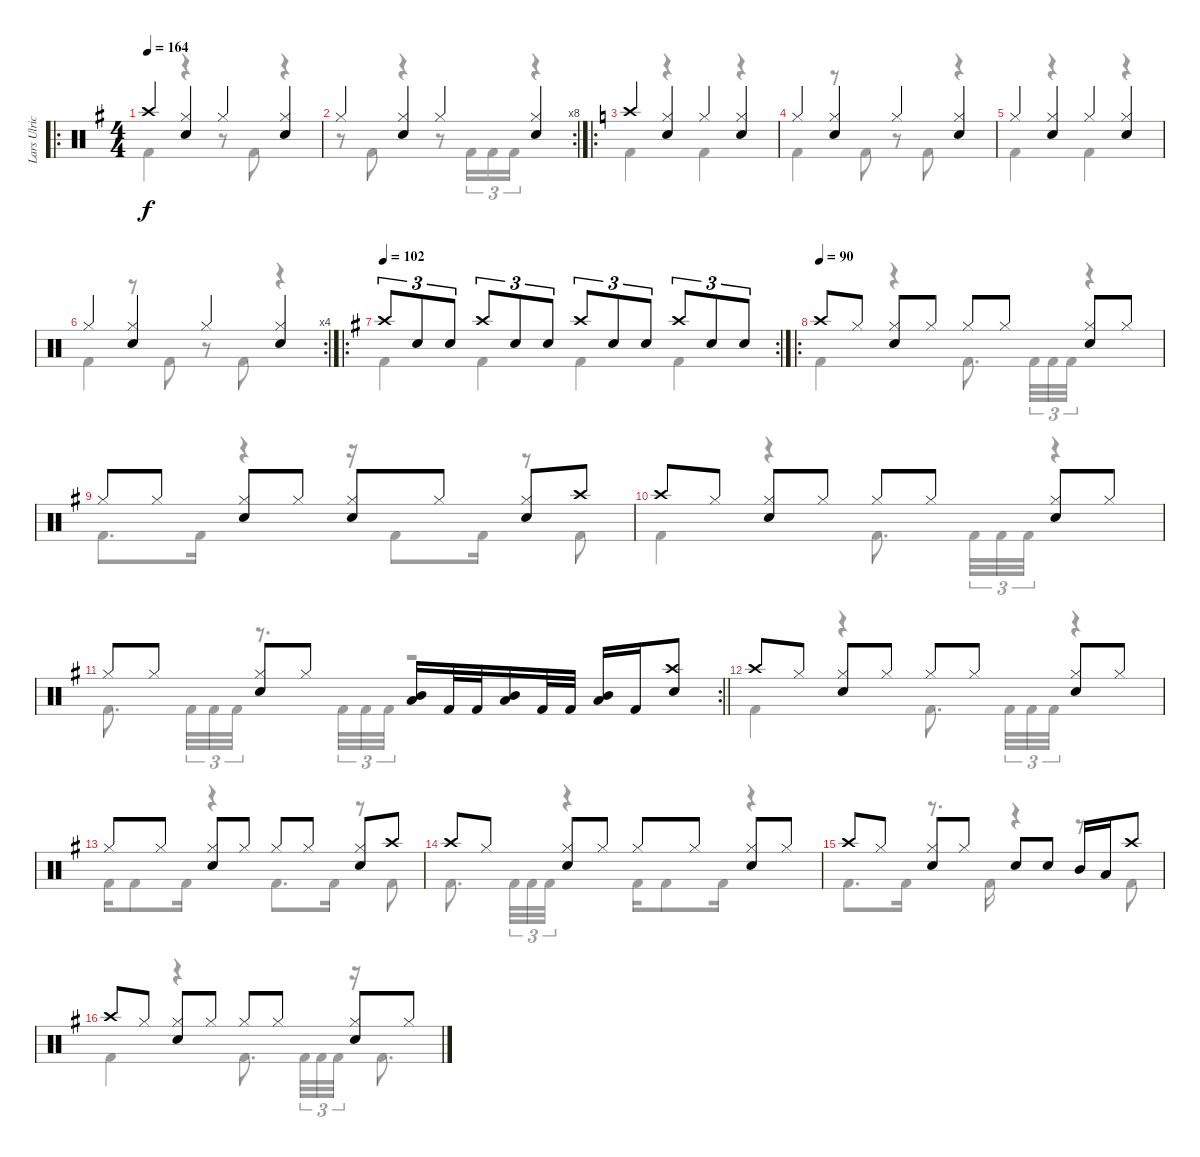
\track ("Lars Ulrich" "Lars Ulric") {instrument percussion}
\staff {score}
\articulation defaults
\voice
\ro
\ts (4 4)
\tempo 164
\clef neutral
\ks eminor "Crash high (hit)".4{dy f}
("Hi-Hat (closed)" "Snare (hit) 2").4 "Hi-Hat (closed)".4 ("Hi-Hat (closed)" "Snare (hit) 2").4 |
\rc 8 "Hi-Hat (closed)".4
("Hi-Hat (closed)" "Snare (hit) 2").4 "Hi-Hat (closed)".4 ("Hi-Hat (closed)" "Snare (hit) 2").4 |
\ro
\ks c "Crash high (hit)".4
("Hi-Hat (closed)" "Snare (hit) 2").4 "Hi-Hat (closed)".4 ("Hi-Hat (closed)" "Snare (hit) 2").4 |
"Hi-Hat (closed)".4 ("Hi-Hat (closed)" "Snare (hit) 2").4 "Hi-Hat (closed)".4 ("Hi-Hat (closed)" "Snare (hit) 2").4 |
"Hi-Hat (closed)".4 ("Hi-Hat (closed)" "Snare (hit) 2").4 "Hi-Hat (closed)".4 ("Hi-Hat (closed)" "Snare (hit) 2").4 |
\rc 4 "Hi-Hat (closed)".4
("Hi-Hat (closed)" "Snare (hit) 2").4 "Hi-Hat (closed)".4 ("Hi-Hat (closed)" "Snare (hit) 2").4 |
\ro
\rc 2
\tempo 102
\ks eminor "Crash high (hit)".8{tu (3 2)} "Snare (hit) 2".8{tu (3 2)} "Snare (hit) 2".8{tu (3 2)} "Crash high (hit)".8{tu (3 2)} "Snare (hit) 2".8{tu (3 2)} "Snare (hit) 2".8{tu (3 2)} "Crash high (hit)".8{tu (3 2)} "Snare (hit) 2".8{tu (3 2)} "Snare (hit) 2".8{tu (3 2)} "Crash high (hit)".8{tu (3 2)} "Snare (hit) 2".8{tu (3 2)} "Snare (hit) 2".8{tu (3 2)}
|
\ro
\tempo (90)
"Crash high (hit)".8 "Hi-Hat (closed)".8 ("Hi-Hat (closed)" "Snare (hit) 2").8 "Hi-Hat (closed)".8 "Hi-Hat (closed)".8 "Hi-Hat (closed)".8 ("Hi-Hat (closed)" "Snare (hit) 2").8 "Hi-Hat (closed)".8 |
"Hi-Hat (closed)".8 "Hi-Hat (closed)".8 ("Hi-Hat (closed)" "Snare (hit) 2").8 "Hi-Hat (closed)".8 ("Hi-Hat (closed)" "Snare (hit) 2").8 "Hi-Hat (closed)".8 ("Hi-Hat (closed)" "Snare (hit) 2").8 "Crash high (hit)".8 |
"Crash high (hit)".8 "Hi-Hat (closed)".8 ("Hi-Hat (closed)" "Snare (hit) 2").8 "Hi-Hat (closed)".8 "Hi-Hat (closed)".8 "Hi-Hat (closed)".8 ("Hi-Hat (closed)" "Snare (hit) 2").8 "Hi-Hat (closed)".8 |
\rc 2
\barLineRight lightlight "Hi-Hat (closed)".8 "Hi-Hat (closed)".8
("Hi-Hat (closed)" "Snare (hit) 2").8 "Hi-Hat (closed)".8 ("Mid Tom (hit)" "Low Tom (hit)").16 "Kick (hit) 2".32 "Kick (hit) 2".32 ("Mid Tom (hit)" "Low Tom (hit)").16 "Kick (hit) 2".32 "Kick (hit) 2".32 ("Mid Tom (hit)" "Low Tom (hit)").16 "Kick (hit) 2".16 ("Crash high (hit)" "Snare (hit) 2").8 |
"Crash high (hit)".8 "Hi-Hat (closed)".8 ("Hi-Hat (closed)" "Snare (hit) 2").8 "Hi-Hat (closed)".8 "Hi-Hat (closed)".8 "Hi-Hat (closed)".8 ("Hi-Hat (closed)" "Snare (hit) 2").8 "Hi-Hat (closed)".8 |
"Hi-Hat (closed)".8 "Hi-Hat (closed)".8 ("Hi-Hat (closed)" "Snare (hit) 2").8 "Hi-Hat (closed)".8 "Hi-Hat (closed)".8 "Hi-Hat (closed)".8 ("Hi-Hat (closed)" "Snare (hit) 2").8 "Crash high (hit)".8 |
"Crash high (hit)".8 "Hi-Hat (closed)".8 ("Hi-Hat (closed)" "Snare (hit) 2").8 "Hi-Hat (closed)".8 "Hi-Hat (closed)".8 "Hi-Hat (closed)".8 ("Hi-Hat (closed)" "Snare (hit) 2").8 "Hi-Hat (closed)".8 |
"Crash high (hit)".8 "Hi-Hat (closed)".8 ("Hi-Hat (closed)" "Snare (hit) 2").8 "Hi-Hat (closed)".8 "Snare (hit) 2".8 "Snare (hit) 2".8 "Mid Tom (hit)".16 "Low Tom (hit)".16 "Crash high (hit)".8 |
"Crash high (hit)".8 "Hi-Hat (closed)".8 ("Hi-Hat (closed)" "Snare (hit) 2").8 "Hi-Hat (closed)".8 "Hi-Hat (closed)".8 "Hi-Hat (closed)".8 ("Hi-Hat (closed)" "Snare (hit) 2").8 "Hi-Hat (closed)".8
\voice
\clef neutral
\ottava regular
\simile none
\ks eminor "Kick (hit) 2".4{dy f}
r.4 r.8 "Kick (hit) 2".8 r.4 |
r.8 "Kick (hit) 2".8 r.4 r.8 "Kick (hit) 2".16{tu (3 2)} "Kick (hit) 2".16{tu (3 2)} "Kick (hit) 2".16{tu (3 2)} r.4 |
\ks c "Kick (hit) 2".4
r.4 "Kick (hit) 2".4 r.4 |
"Kick (hit) 2".4 r.8 "Kick (hit) 2".8 r.8 "Kick (hit) 2".8 r.4 |
"Kick (hit) 2".4 r.4 "Kick (hit) 2".4 r.4 |
"Kick (hit) 2".4 r.8 "Kick (hit) 2".8 r.8 "Kick (hit) 2".8 r.4 |
\ks eminor "Kick (hit) 2".4 "Kick (hit) 2".4 "Kick (hit) 2".4 "Kick (hit) 2".4
|
"Kick (hit) 2".4 r.4 "Kick (hit) 2".8{d} "Kick (hit) 2".32{tu (3 2)} "Kick (hit) 2".32{tu (3 2)} "Kick (hit) 2".32{tu (3 2)} r.4 |
"Kick (hit) 2".8{d} "Kick (hit) 2".16 r.4 r.16 "Kick (hit) 2".8 "Kick (hit) 2".16 r.8 "Kick (hit) 2".8 |
"Kick (hit) 2".4 r.4 "Kick (hit) 2".8{d} "Kick (hit) 2".32{tu (3 2)} "Kick (hit) 2".32{tu (3 2)} "Kick (hit) 2".32{tu (3 2)} r.4 |
\barLineRight lightlight "Kick (hit) 2".8{d} "Kick (hit) 2".32{tu (3 2)} "Kick (hit) 2".32{tu (3 2)} "Kick (hit) 2".32{tu (3 2)}
r.8{d} "Kick (hit) 2".32{tu (3 2)} "Kick (hit) 2".32{tu (3 2)} "Kick (hit) 2".32{tu (3 2)} r.2 |
"Kick (hit) 2".4 r.4 "Kick (hit) 2".8{d} "Kick (hit) 2".32{tu (3 2)} "Kick (hit) 2".32{tu (3 2)} "Kick (hit) 2".32{tu (3 2)} r.4 |
"Kick (hit) 2".16 "Kick (hit) 2".8 "Kick (hit) 2".16 r.4 "Kick (hit) 2".8{d} "Kick (hit) 2".16 r.8 "Kick (hit) 2".8 |
"Kick (hit) 2".8{d} "Kick (hit) 2".32{tu (3 2)} "Kick (hit) 2".32{tu (3 2)} "Kick (hit) 2".32{tu (3 2)} r.4 "Kick (hit) 2".16 "Kick (hit) 2".8 "Kick (hit) 2".16 r.4 |
"Kick (hit) 2".8{d} "Kick (hit) 2".16 r.8{d} "Kick (hit) 2".16 r.4 r.8 "Kick (hit) 2".8 |
"Kick (hit) 2".4 r.4 "Kick (hit) 2".8{d} "Kick (hit) 2".32{tu (3 2)} "Kick (hit) 2".32{tu (3 2)} "Kick (hit) 2".32{tu (3 2)} r.16 "Kick (hit) 2".8{d}
